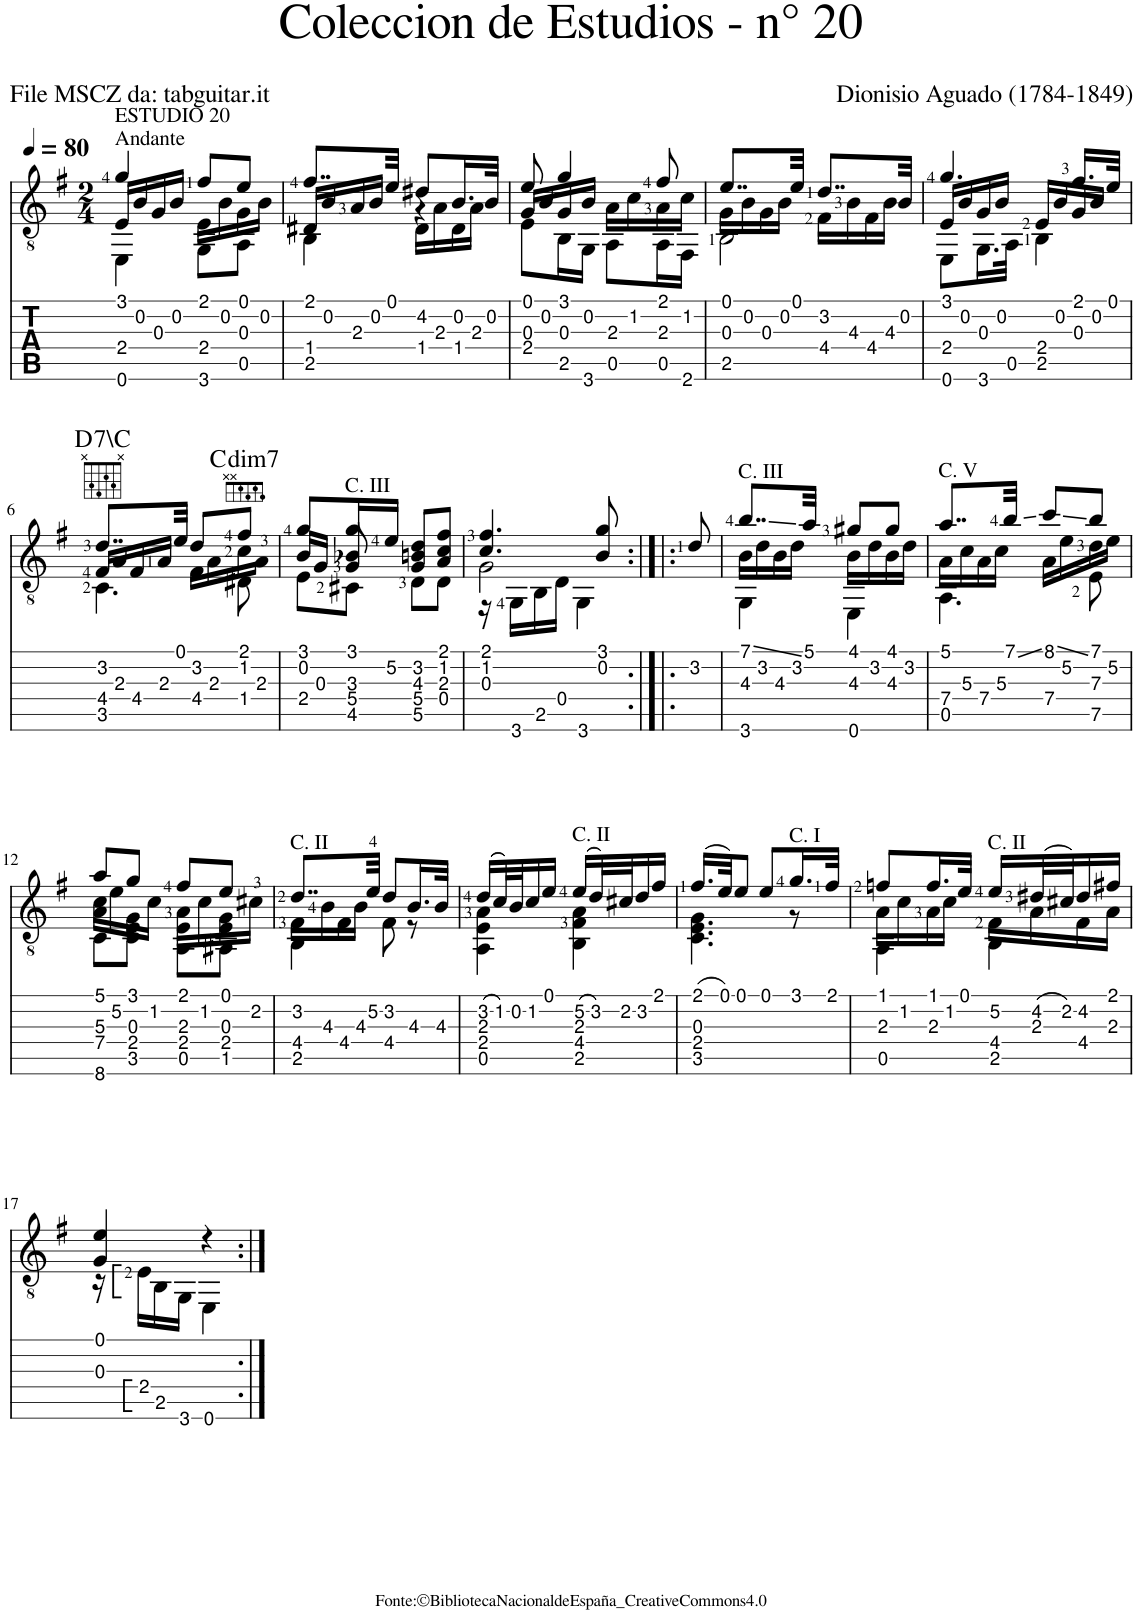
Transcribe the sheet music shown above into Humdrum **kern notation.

**kern	**kern	**harte
*part1	*part1	*part1
*staff2	*staff1	*
*I"Guitar	*	*
*I'Guit.	*	*
*stria6	*	*
*	*clefGv2	*
*k[f#]	*k[f#]	*
*M2/4	*M2/4	*
*MM80	*MM80	*
=1	=1	=1
*^	*^	*
*	*^	*	*^	*
!	!	!	!LO:TX:a:t=ESTUDIO 20	!	!	!
!	!	!	!LO:TX:a:t=Andante	!	!	!
4g	16ELL	4EE	4g/	16E/LL	4EE\	.
.	16BJ	.	.	16B/	.	.
.	16GL	.	.	16G/	.	.
.	16BJJ	.	.	16B/JJ	.	.
8f#L	16ELL	8GGL	8f#/L	16E\LL	8GG\L	.
.	16BJ	.	.	16B\	.	.
8eJ	16GL	8AAJ	8e/J	16G\	8AA\J	.
.	16BJJ	.	.	16B\JJ	.	.
=2	=2	=2	=2	=2	=2	=2
8..f#L	16D#LL	4BB	8..f#/L	16D#X/LL	4BB\	.
.	16BJ	.	.	16B/	.	.
.	16AL	.	.	16A/	.	.
.	16BJJ	.	.	16B/JJ	.	.
32eJkk	.	.	32e/Jkk	.	.	.
8d#L	16D#LL	4r	8d#X/L	16D#\LL	4r	.
.	16AJ	.	.	16A\	.	.
16.BL	16D#L	.	16.B/L	16D#\	.	.
.	16AJJ	.	.	16A\JJ	.	.
32BJJk	.	.	32B/JJk	.	.	.
=3	=3	=3	=3	=3	=3	=3
8e	16GLL	8EL	8e/	16G/LL	8E\L	.
.	16BJ	.	.	16B/	.	.
4g	16GL	16BBL	4g/	16G/	16BB\L	.
.	16BJJ	16GGJJ	.	16B/JJ	16GG\JJ	.
.	16ALL	8AAL	.	16A\LL	8AA\L	.
.	16cJ	.	.	16c\	.	.
8f#	16AL	16AAL	8f#/	16A\	16AA\L	.
.	16cJJ	16FF#JJ	.	16c\JJ	16FF#\JJ	.
=4	=4	=4	=4	=4	=4	=4
8..eL	16GLL	2BB	8..e/L	16G\LL	2BB\	.
.	16BJ	.	.	16B\	.	.
.	16GL	.	.	16G\	.	.
.	16BJJ	.	.	16B\JJ	.	.
32eJkk	.	.	32e/Jkk	.	.	.
8..dL	16F#LL	.	8..d/L	16F#\LL	.	.
.	16BJ	.	.	16B\	.	.
.	16F#L	.	.	16F#\	.	.
.	16BJJ	.	.	16B\JJ	.	.
32BJkk	.	.	32B/Jkk	.	.	.
=5	=5	=5	=5	=5	=5	=5
4.g	16ELL	8EEL	4.g/	16E/LL	8EE\L	.
.	16BJ	.	.	16B/	.	.
.	16GL	16.GGL	.	16G/	16.GG\L	.
.	16BJJ	.	.	16B/JJ	.	.
.	.	32AAJJk	.	.	32AA\JJk	.
.	16ELL	4BB	.	16E/LL	4BB\	.
.	16BJ	.	.	16B/	.	.
16.f#LL	16GL	.	16.f#/LL	16G/	.	.
.	16BJJ	.	.	16B/JJ	.	.
32eJJk	.	.	32e/JJk	.	.	.
!!LO:LB:g=z	!!	!!
=6	=6	=6	=6	=6	=6	=6
!	!	!	!	!	!	!LO:H:kt=7
8..dL	16F#LL	4.C	8..d/L	16F#/LL	4.C\	D:7
.	16AJ	.	.	16A/	.	.
.	16F#L	.	.	16F#/	.	.
.	16AJJ	.	.	16A/JJ	.	.
32eJkk	.	.	32e/Jkk	.	.	.
8dL	16F#LL	.	8d/L	16F#\LL	.	.
.	16AJ	.	.	16A\	.	.
!	!	!	!	!	!	!LO:H:kt=dim7
8f#J	16cL	8D#	8f#/J	16c\	8D#X\	C:dim7
.	16AJJ	.	.	16A\JJ	.	.
=7	=7	=7	=7	=7	=7	=7
8gL	16BLL	8EL	8g/L	16B/LL	8E\L	.
.	16GJ	.	.	16G/JJ	.	.
!	!	!	!LO:TX:a:t=C. III	!	!	!
16gL	8G\ 8B-\J	8C#J	16g/L	8G/ 8B-X/	8C#X\J	.
16eJJ	.	.	16e/JJ	.	.	.
8G\ 8B\ 8d\L	4ryy	8DL	8G/ 8Bn/ 8d/L	4ryy	8D\L	.
8A\ 8c\ 8f#\J	.	8DJ	8A/ 8c/ 8f#/J	.	8D\J	.
=8	=8	=8	=8	=8	=8	=8
4.c 4.f#	2G	16r	4.c/ 4.f#/	2G\	16r	.
.	.	16GGLL	.	.	16GG\LL	.
.	.	16BB	.	.	16BB\	.
.	.	16DJJ	.	.	16D\JJ	.
.	.	4GG	.	.	4GG\	.
8B 8g	.	.	8B/ 8g/	.	.	.
*v	*v	*v	*	*	*	*
*	*v	*v	*v	*
=9:|!|:	=9:|!|:	=9:|!|:
8d	8d/	.
=10	=10	=10
*^	*^	*
*	*^	*	*^	*
!	!	!	!LO:TX:a:t=C. III	!	!	!
8..bL	16BLL	4GG	8..b/L	16B\LL	4GG\	.
.	16dJ	.	.	16d\	.	.
.	16BL	.	.	16B\	.	.
.	16dJJ	.	.	16d\JJ	.	.
32aJkk	.	.	32a/Jkk	.	.	.
8g#L	16BLL	4EE	8g#X/L	16B\LL	4EE\	.
.	16dJ	.	.	16d\	.	.
8g#J	16BL	.	8g#/J	16B\	.	.
.	16dJJ	.	.	16d\JJ	.	.
=11	=11	=11	=11	=11	=11	=11
!	!	!	!LO:TX:a:t=C. V	!	!	!
8..aL	16ALL	4.AA	8..a/L	16A\LL	4.AA\	.
.	16cJ	.	.	16c\	.	.
.	16AL	.	.	16A\	.	.
.	16cJJ	.	.	16c\JJ	.	.
32bJkk	.	.	32b/Jkk	.	.	.
8ccL	16ALL	.	8cc/L	16A\LL	.	.
.	16eJ	.	.	16e\	.	.
8bJ	16dL	8E	8b/J	16d\	8E\	.
.	16eJJ	.	.	16e\JJ	.	.
!!LO:LB:g=z	!!	!!
=12	=12	=12	=12	=12	=12	=12
8aL	16A\ 16c\LL	8CL	8a/L	16A\ 16c\LL	8C\L	.
.	16eJ	.	.	16e\	.	.
8gJ	16E\ 16G\L	8CJ	8g/J	16E\ 16G\	8C\J	.
.	16cJJ	.	.	16c\JJ	.	.
8f#L	16E\ 16A\LL	8AAL	8f#/L	16E\ 16A\LL	8AA\L	.
.	16cJ	.	.	16c\	.	.
8eJ	16E\ 16G\L	8AA#J	8e/J	16E\ 16G\	8AA#X\J	.
.	16c#JJ	.	.	16c#X\JJ	.	.
=13	=13	=13	=13	=13	=13	=13
!	!	!	!LO:TX:a:t=C. II	!	!	!
8..dL	16F#LL	4BB	8..d/L	16F#\LL	4BB\	.
.	16BJ	.	.	16B\	.	.
.	16F#L	.	.	16F#\	.	.
.	16BJJ	.	.	16B\JJ	.	.
32eJkk	.	.	32e/Jkk	.	.	.
8dL	8F#	4ryy	8d/L	8F#\	4ryy	.
16.BL	8r	.	16.B/L	8r	.	.
32BJJk	.	.	32B/JJk	.	.	.
*	*v	*v	*	*	*	*
*	*	*	*v	*v	*
=14	=14	=14	=14	=14
16dLL	4AA 4E 4A	(16d/LL	4AA\ 4E\ 4A\	.
32cL	.	32c/L)	.	.
32BJJ	.	32B/J	.	.
16cL	.	16c/	.	.
16eJJ	.	16e/JJ	.	.
!	!	!LO:TX:a:t=C. II	!	!
16eLL	4BB 4F# 4A	(16e/LL	4BB\ 4F#\ 4A\	.
32dL	.	32d/L)	.	.
32c#JJ	.	32c#X/J	.	.
16dL	.	16d/	.	.
16f#JJ	.	16f#/JJ	.	.
=15	=15	=15	=15	=15
16.f#LL	4.C 4.E 4.G	(16.f#/LL	4.C\ 4.E\ 4.G\	.
32eJk	.	32e/JK)	.	.
8eJ	.	8e/J	.	.
8eL	.	8e/L	.	.
!	!	!LO:TX:a:t=C. I	!	!
16.gL	8r	16.g/L	8r	.
32f#JJk	.	32f#/JJk	.	.
=16	=16	=16	=16	=16
*	*^	*	*^	*
8fL	16ALL	4AA	8fn/L	16A\LL	4AA\	.
.	16cJ	.	.	16c\	.	.
16.fL	16AL	.	16.f/L	16A\	.	.
.	16cJJ	.	.	16c\JJ	.	.
32eJJk	.	.	32e/JJk	.	.	.
!	!	!	!LO:TX:a:t=C. II	!	!	!
16eLL	16F#LL	4BB	16e/LL	16F#\LL	4BB\	.
32d#L	16AJ	.	(32d#X/L	16A\	.	.
32c#JJ	.	.	32c#X/J)	.	.	.
16d#L	16F#L	.	16d#/	16F#\	.	.
16f#JJ	16AJJ	.	16f#X/JJ	16A\JJ	.	.
*	*v	*v	*	*	*	*
*	*	*	*v	*v	*
!!LO:LB:g=z
=17	=17	=17	=17	=17
4G 4e	16r	4G/ 4e/	16r	.
.	16E:LL	.	16E:\LL	.
.	16BB	.	16BB\	.
.	16GGJJ	.	16GG\JJ	.
4r	4EE	4r	4EE\	.
*v	*v	*	*	*
*	*v	*v	*
=:|!	=:|!	=:|!
*-	*-	*-
